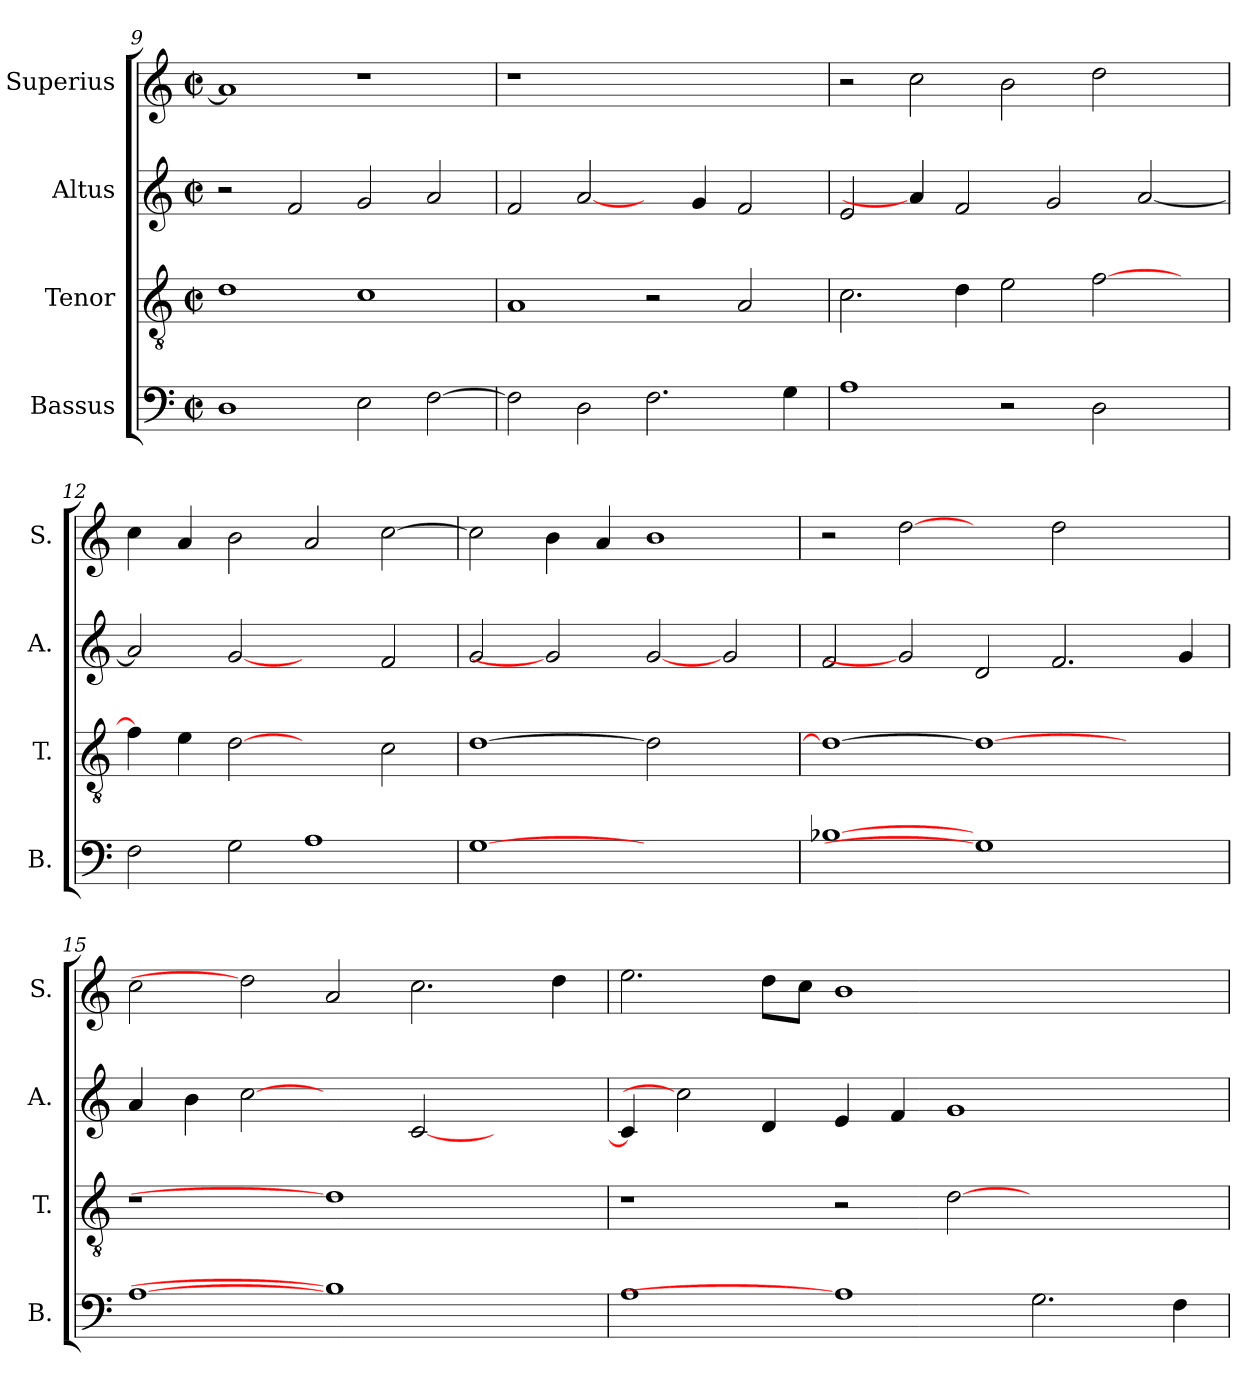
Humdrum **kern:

**kern	**kern	**kern	**kern
*part4	*part3	*part2	*part1
*staff4	*staff3	*staff2	*staff1
*I"Bassus	*I"Tenor	*I"Altus	*I"Superius
*I'B.	*I'T.	*I'A.	*I'S.
*clefF4	*clefGv2	*clefG2	*clefG2
*	*ITrd7c12	*	*
*k[]	*k[]	*k[]	*k[]
*C:	*C:	*C:	*C:
*M2/2	*M2/2	*M2/2	*M2/2
*met(c|)	*met(c|)	*met(c|)	*met(c|)
=9	=9	=9	=9
1Di	1Di	2r	1ai]
.	.	2fi/	.
2Ei\	1Ci	2gi/	1r
[>2Fi\	.	2ai/	.
=10	=10	=10	=10
!	!	!	!LO:N:vis=1
2Fi\]	1AAi	2fi/	1r
2Di\	.	[2ai/	.
2.Fi\	2r	4ryy	1ryy
.	.	4gi/	.
.	2AAi/	2fi/	.
4Gi\	.	.	.
!!LO:LB:g=z
=11	=11	=11	=11
1Ai	2.Ci\	2ei/	2r
.	.	4ai/]	2cci\
.	4Di\	2fi/	.
2r	2Ei\	.	2bi\
.	.	2gi/	.
2Di\	[>2Fi\	.	2ddi\
.	.	[<2ai/	.
4ryy	4ryy	.	4ryy
=12	=12	=12	=12
2Fi\	4Fi\]	2ai/]	4cci\
.	4Ei\	.	4ai/
2Gi\	[2Di	[2gi	2bi\
1Ai	2ryy	2ryy	2ai/
.	2Ci\	2fi/	[>2cci\
=13	=13	=13	=13
[1Gi	[>1Di	2gi/	2cci\]
.	.	2gi]	4bi\
.	.	.	4ai/
1ryy	2Di]	[2gi	1bi
.	2ryy	2gi/	.
=14	=14	=14	=14
[1B-Xi	1Di_>	2fi/	2r
.	.	2gi]	[2ddi
1Gi]	1Di_	2di/	2ryy
.	.	2.fi/	2ddi\
2ryy	2ryy	.	2ryy
.	.	4gi/	.
=15	=15	=15	=15
!	!LO:N:vis=1	!	!
[1Ai	1r	4ai/	2cci\
.	.	4bi\	.
.	.	[2cci	2ddi]
1B-i]	1Di]	2ryy	2ai/
.	.	[<2ci/	2.cci\
2ryy	2ryy	2ryy	.
.	.	.	4ddi\
!!LO:PB:g=z
=16	=16	=16	=16
1Ai	1r	4ci/]	2.eei\
.	.	2cci]	.
.	.	4di/	8ddi\L
.	.	.	8cci\J
1Ai]	2r	4ei/	1bi
.	.	4fi/	.
.	[>2Di\	1gi	.
2.Gi\	1ryy	.	1ryy
.	.	2ryy	.
4Fi\	.	.	.
=	=	=	=
*-	*-	*-	*-
